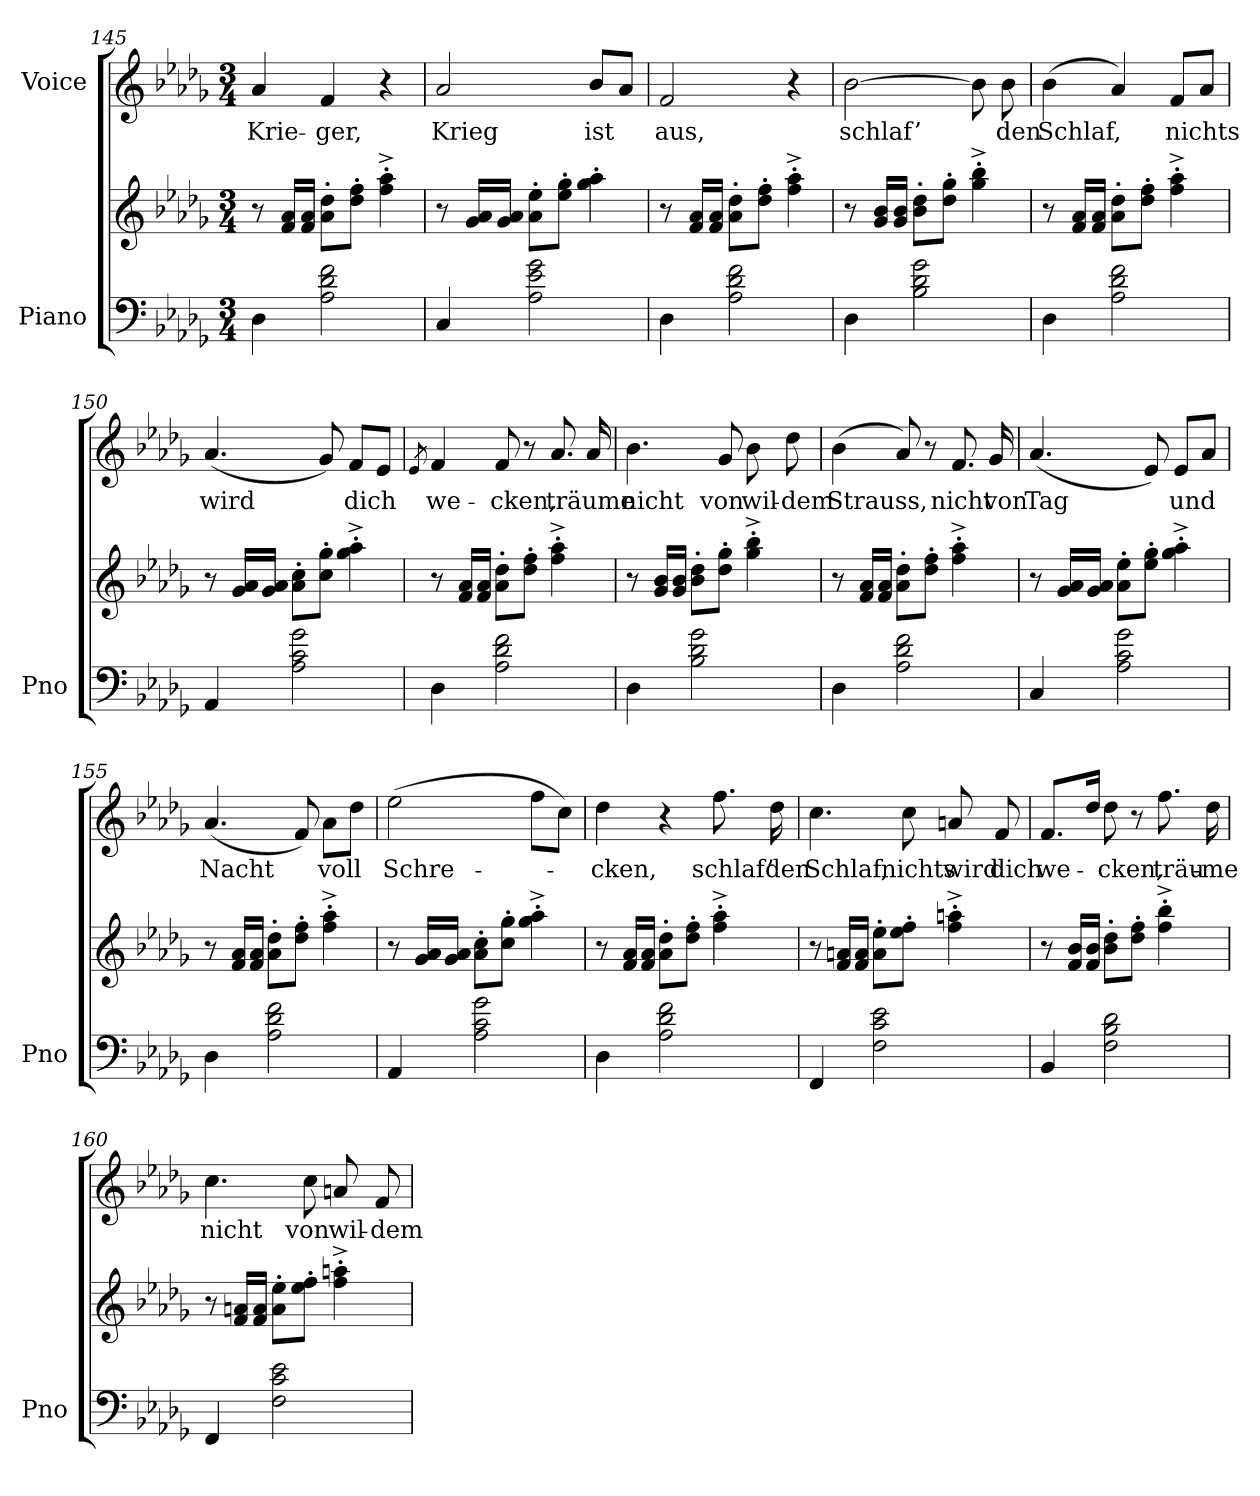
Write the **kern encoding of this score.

**kern	**kern	**kern	**text
*part2	*part2	*part1	*part1
*staff3	*staff2	*staff1	*staff1
*I"Piano	*	*I"Voice	*
*I'Pno	*	*	*
*clefF4	*clefG2	*clefG2	*
*k[b-e-a-d-g-]	*k[b-e-a-d-g-]	*k[b-e-a-d-g-]	*
*M3/4	*M3/4	*M3/4	*
=145	=145	=145	=145
!	!	!	!LO:LY:b
4D-\	8r	4a-/	Krie-
.	16f/ 16a-/LL	.	.
.	16f/ 16a-/JJ	.	.
!	!	!	!LO:LY:b
2A-\ 2d-\ 2f\	8a-\' 8dd-\'L	4f/	-ger,
.	8dd-\' 8ff\'J	.	.
.	4ff\'^< 4aa-\'^<	4r	.
=146	=146	=146	=146
!	!	!	!LO:LY:b
4C/	8r	2a-/	Krieg
.	16g-/ 16a-/LL	.	.
.	16g-/ 16a-/JJ	.	.
2A-\ 2e-\ 2g-\	8a-\' 8ee-\'L	.	.
.	8ee-\' 8gg-\'J	.	.
!	!	!	!LO:LY:b
.	4gg-\' 4aa-\'	8b-/L	ist
.	.	8a-/J	.
=147	=147	=147	=147
!	!	!	!LO:LY:b
4D-\	8r	2f/	aus,
.	16f/ 16a-/LL	.	.
.	16f/ 16a-/JJ	.	.
2A-\ 2d-\ 2f\	8a-\' 8dd-\'L	.	.
.	8dd-\' 8ff\'J	.	.
.	4ff\'^ 4aa-\'^	4r	.
=148	=148	=148	=148
!	!	!	!LO:LY:b
4D-\	8r	[2b-\	schlaf’
.	16g-/ 16b-/LL	.	.
.	16g-/ 16b-/JJ	.	.
2B-\ 2d-\ 2g-\	8b-\' 8dd-\'L	.	.
.	8dd-\' 8gg-\'J	.	.
.	4gg-\'^ 4bb-\'^	8b-\]	.
!	!	!	!LO:LY:b
.	.	8b-\	den
!!LO:PB:g=z
=149	=149	=149	=149
!	!	!	!LO:LY:b
4D-\	8r	(4b-\	Schlaf,
.	16f/ 16a-/LL	.	.
.	16f/ 16a-/JJ	.	.
2A-\ 2d-\ 2f\	8a-\' 8dd-\'L	4a-/)	.
.	8dd-\' 8ff\'J	.	.
!	!	!	!LO:LY:b
.	4ff\'^ 4aa-\'^	8f/L	nichts
.	.	8a-/J	.
=150	=150	=150	=150
!	!	!	!LO:LY:b
4AA-/	8r	(4.a-/	wird
.	16g-/ 16a-/LL	.	.
.	16g-/ 16a-/JJ	.	.
2A-\ 2c\ 2g-\	8a-\' 8cc\'L	.	.
.	8cc\' 8gg-\'J	8g-/)	.
!	!	!	!LO:LY:b
.	4gg-\'^ 4aa-\'^	8f/L	dich
.	.	8e-/J	.
=151	=151	=151	=151
.	.	8qe-/	.
!	!	!	!LO:LY:b
4D-\	8r	4f/	we-
.	16f/ 16a-/LL	.	.
.	16f/ 16a-/JJ	.	.
!	!	!	!LO:LY:b
2A-\ 2d-\ 2f\	8a-\' 8dd-\'L	8f/	-cken,
.	8dd-\' 8ff\'J	8r	.
!	!	!	!LO:LY:b
.	4ff\'^ 4aa-\'^	8.a-/	träume
.	.	16a-/	.
=152	=152	=152	=152
!	!	!	!LO:LY:b
4D-\	8r	4.b-\	nicht
.	16g-/ 16b-/LL	.	.
.	16g-/ 16b-/JJ	.	.
2B-\ 2d-\ 2g-\	8b-\' 8dd-\'L	.	.
!	!	!	!LO:LY:b
.	8dd-\' 8gg-\'J	8g-/	von
!	!	!	!LO:LY:b
.	4gg-\'^ 4bb-\'^	8b-\	wil-
!	!	!	!LO:LY:b
.	.	8dd-\	-dem
=153	=153	=153	=153
!	!	!	!LO:LY:b
4D-\	8r	(4b-\	Strauss,
.	16f/ 16a-/LL	.	.
.	16f/ 16a-/JJ	.	.
2A-\ 2d-\ 2f\	8a-\' 8dd-\'L	8a-/)	.
.	8dd-\' 8ff\'J	8r	.
!	!	!	!LO:LY:b
.	4ff\'^ 4aa-\'^	8.f/	nicht
!	!	!	!LO:LY:b
.	.	16g-/	von
!!LO:LB:g=z
=154	=154	=154	=154
!	!	!	!LO:LY:b
4C/	8r	(4.a-/	Tag
.	16g-/ 16a-/LL	.	.
.	16g-/ 16a-/JJ	.	.
2A-\ 2c\ 2g-\	8a-\' 8ee-\'L	.	.
.	8ee-\' 8gg-\'J	8e-/)	.
!	!	!	!LO:LY:b
.	4gg-\'^ 4aa-\'^	8e-/L	und
.	.	8a-/J	.
=155	=155	=155	=155
!	!	!	!LO:LY:b
4D-\	8r	(4.a-/	Nacht
.	16f/ 16a-/LL	.	.
.	16f/ 16a-/JJ	.	.
2A-\ 2d-\ 2f\	8a-\' 8dd-\'L	.	.
.	8dd-\' 8ff\'J	8f/)	.
!	!	!	!LO:LY:b
.	4ff\'^ 4aa-\'^	8a-\L	voll
.	.	8dd-\J	.
=156	=156	=156	=156
!	!	!	!LO:LY:b
4AA-/	8r	(2ee-\	Schre-
.	16g-/ 16a-/LL	.	.
.	16g-/ 16a-/JJ	.	.
2A-\ 2c\ 2g-\	8a-\' 8cc\'L	.	.
.	8cc\' 8gg-\'J	.	.
.	4gg-\'^ 4aa-\'^	8ff\L	.
.	.	8cc\J)	.
=157	=157	=157	=157
!	!	!	!LO:LY:b
4D-\	8r	4dd-\	-cken,
.	16f/ 16a-/LL	.	.
.	16f/ 16a-/JJ	.	.
2A-\ 2d-\ 2f\	8a-\' 8dd-\'L	4r	.
.	8dd-\' 8ff\'J	.	.
!	!	!	!LO:LY:b
.	4ff\'^ 4aa-\'^	8.ff\	schlaf’
!	!	!	!LO:LY:b
.	.	16dd-\	den
=158	=158	=158	=158
!	!	!	!LO:LY:b
4FF/	8r	4.cc\	Schlaf,
.	16f/ 16an/LL	.	.
.	16f/ 16a/JJ	.	.
2F\ 2c\ 2e-\	8a\' 8ee-\'L	.	.
!	!	!	!LO:LY:b
.	8ee-\' 8ff\'J	8cc\	nichts
!	!	!	!LO:LY:b
.	4ff\'^ 4aan\'^	8an/	wird
!	!	!	!LO:LY:b
.	.	8f/	dich
!!LO:LB:g=z
=159	=159	=159	=159
!	!	!	!LO:LY:b
4BB-/	8r	8.f/L	we-
.	16f/ 16b-/LL	.	.
.	16f/ 16b-/JJ	16dd-/Jk	.
!	!	!	!LO:LY:b
2F\ 2B-\ 2d-\	8b-\' 8dd-\'L	8dd-\	-cken,
.	8dd-\' 8ff\'J	8r	.
!	!	!	!LO:LY:b
.	4ff\'^ 4bb-\'^	8.ff\	träu-
!	!	!	!LO:LY:b
.	.	16dd-\	-me
=160	=160	=160	=160
!	!	!	!LO:LY:b
4FF/	8r	4.cc\	nicht
.	16f/ 16an/LL	.	.
.	16f/ 16a/JJ	.	.
2F\ 2c\ 2e-\	8a\' 8ee-\'L	.	.
!	!	!	!LO:LY:b
.	8ee-\' 8ff\'J	8cc\	von
!	!	!	!LO:LY:b
.	4ff\'^ 4aan\'^	8an/	wil-
!	!	!	!LO:LY:b
.	.	8f/	-dem
=	=	=	=
*-	*-	*-	*-
